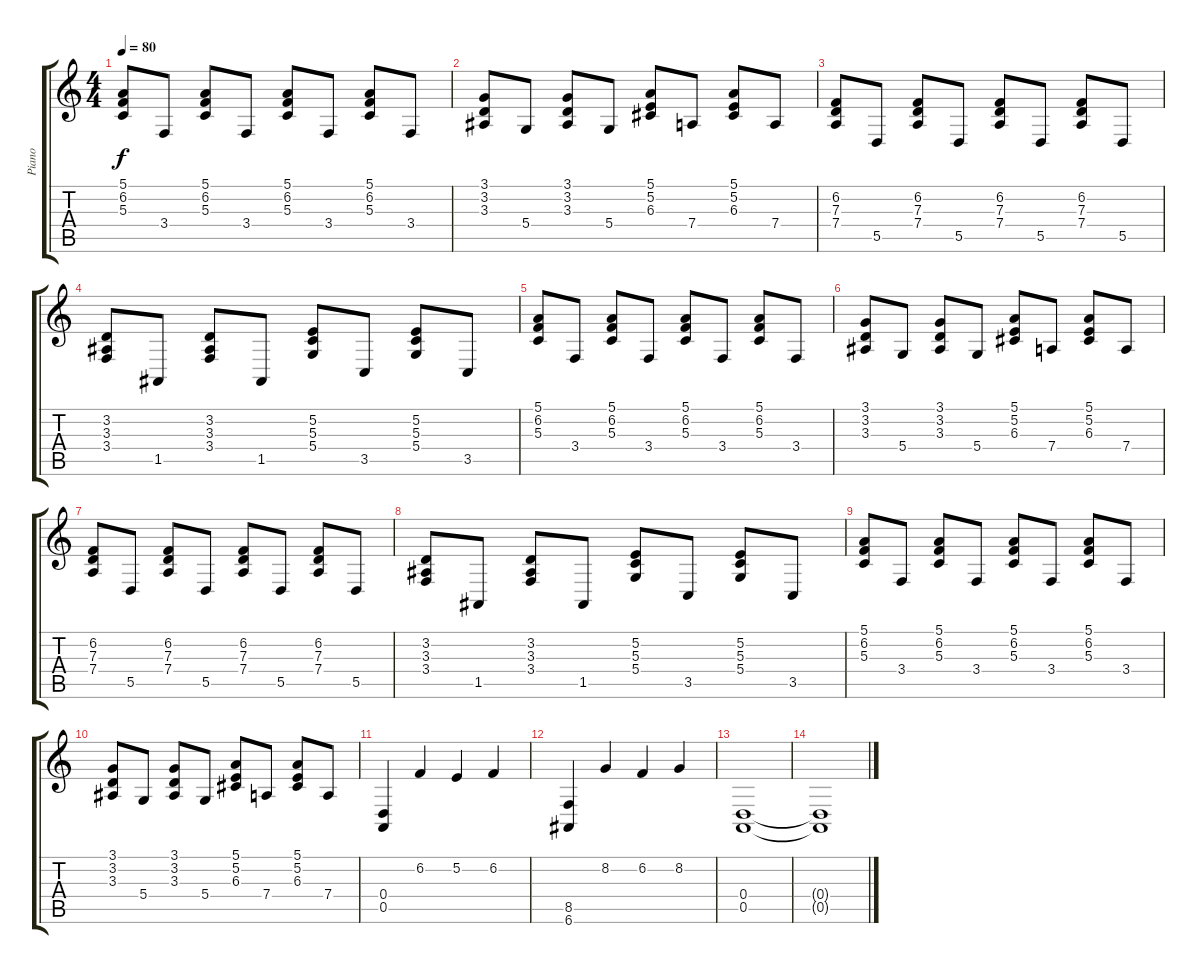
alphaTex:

\track ("Piano" "Piano") {instrument acousticgrandpiano}
\staff {score tabs}
\tuning (E4 B3 G3 D3 A2 E2) {hide}
\ts (4 4)
\tempo 80
\clef g2
\ks c
(5.1 6.2 5.3).8{dy f} 3.4.8 (5.1 6.2 5.3).8 3.4.8 (5.1 6.2 5.3).8 3.4.8 (5.1 6.2 5.3).8 3.4.8 |
(3.1 3.2 3.3).8 5.4.8 (3.1 3.2 3.3).8 5.4.8 (5.1 5.2 6.3).8 7.4.8 (5.1 5.2 6.3).8 7.4.8 |
(6.2 7.3 7.4).8 5.5.8 (6.2 7.3 7.4).8 5.5.8 (6.2 7.3 7.4).8 5.5.8 (6.2 7.3 7.4).8 5.5.8 |
(3.2 3.3 3.4).8 1.5.8 (3.2 3.3 3.4).8 1.5.8 (5.2 5.3 5.4).8 3.5.8 (5.2 5.3 5.4).8 3.5.8 |
(5.1 6.2 5.3).8 3.4.8 (5.1 6.2 5.3).8 3.4.8 (5.1 6.2 5.3).8 3.4.8 (5.1 6.2 5.3).8 3.4.8 |
(3.1 3.2 3.3).8 5.4.8 (3.1 3.2 3.3).8 5.4.8 (5.1 5.2 6.3).8 7.4.8 (5.1 5.2 6.3).8 7.4.8 |
(6.2 7.3 7.4).8 5.5.8 (6.2 7.3 7.4).8 5.5.8 (6.2 7.3 7.4).8 5.5.8 (6.2 7.3 7.4).8 5.5.8 |
(3.2 3.3 3.4).8 1.5.8 (3.2 3.3 3.4).8 1.5.8 (5.2 5.3 5.4).8 3.5.8 (5.2 5.3 5.4).8 3.5.8 |
(5.1 6.2 5.3).8 3.4.8 (5.1 6.2 5.3).8 3.4.8 (5.1 6.2 5.3).8 3.4.8 (5.1 6.2 5.3).8 3.4.8 |
(3.1 3.2 3.3).8 5.4.8 (3.1 3.2 3.3).8 5.4.8 (5.1 5.2 6.3).8 7.4.8 (5.1 5.2 6.3).8 7.4.8 |
(0.4 0.5).4 6.2.4 5.2.4 6.2.4 |
(8.5 6.6).4 8.2.4 6.2.4 8.2.4 |
(0.4 0.5).1 |
(0.4{t} 0.5{t}).1
